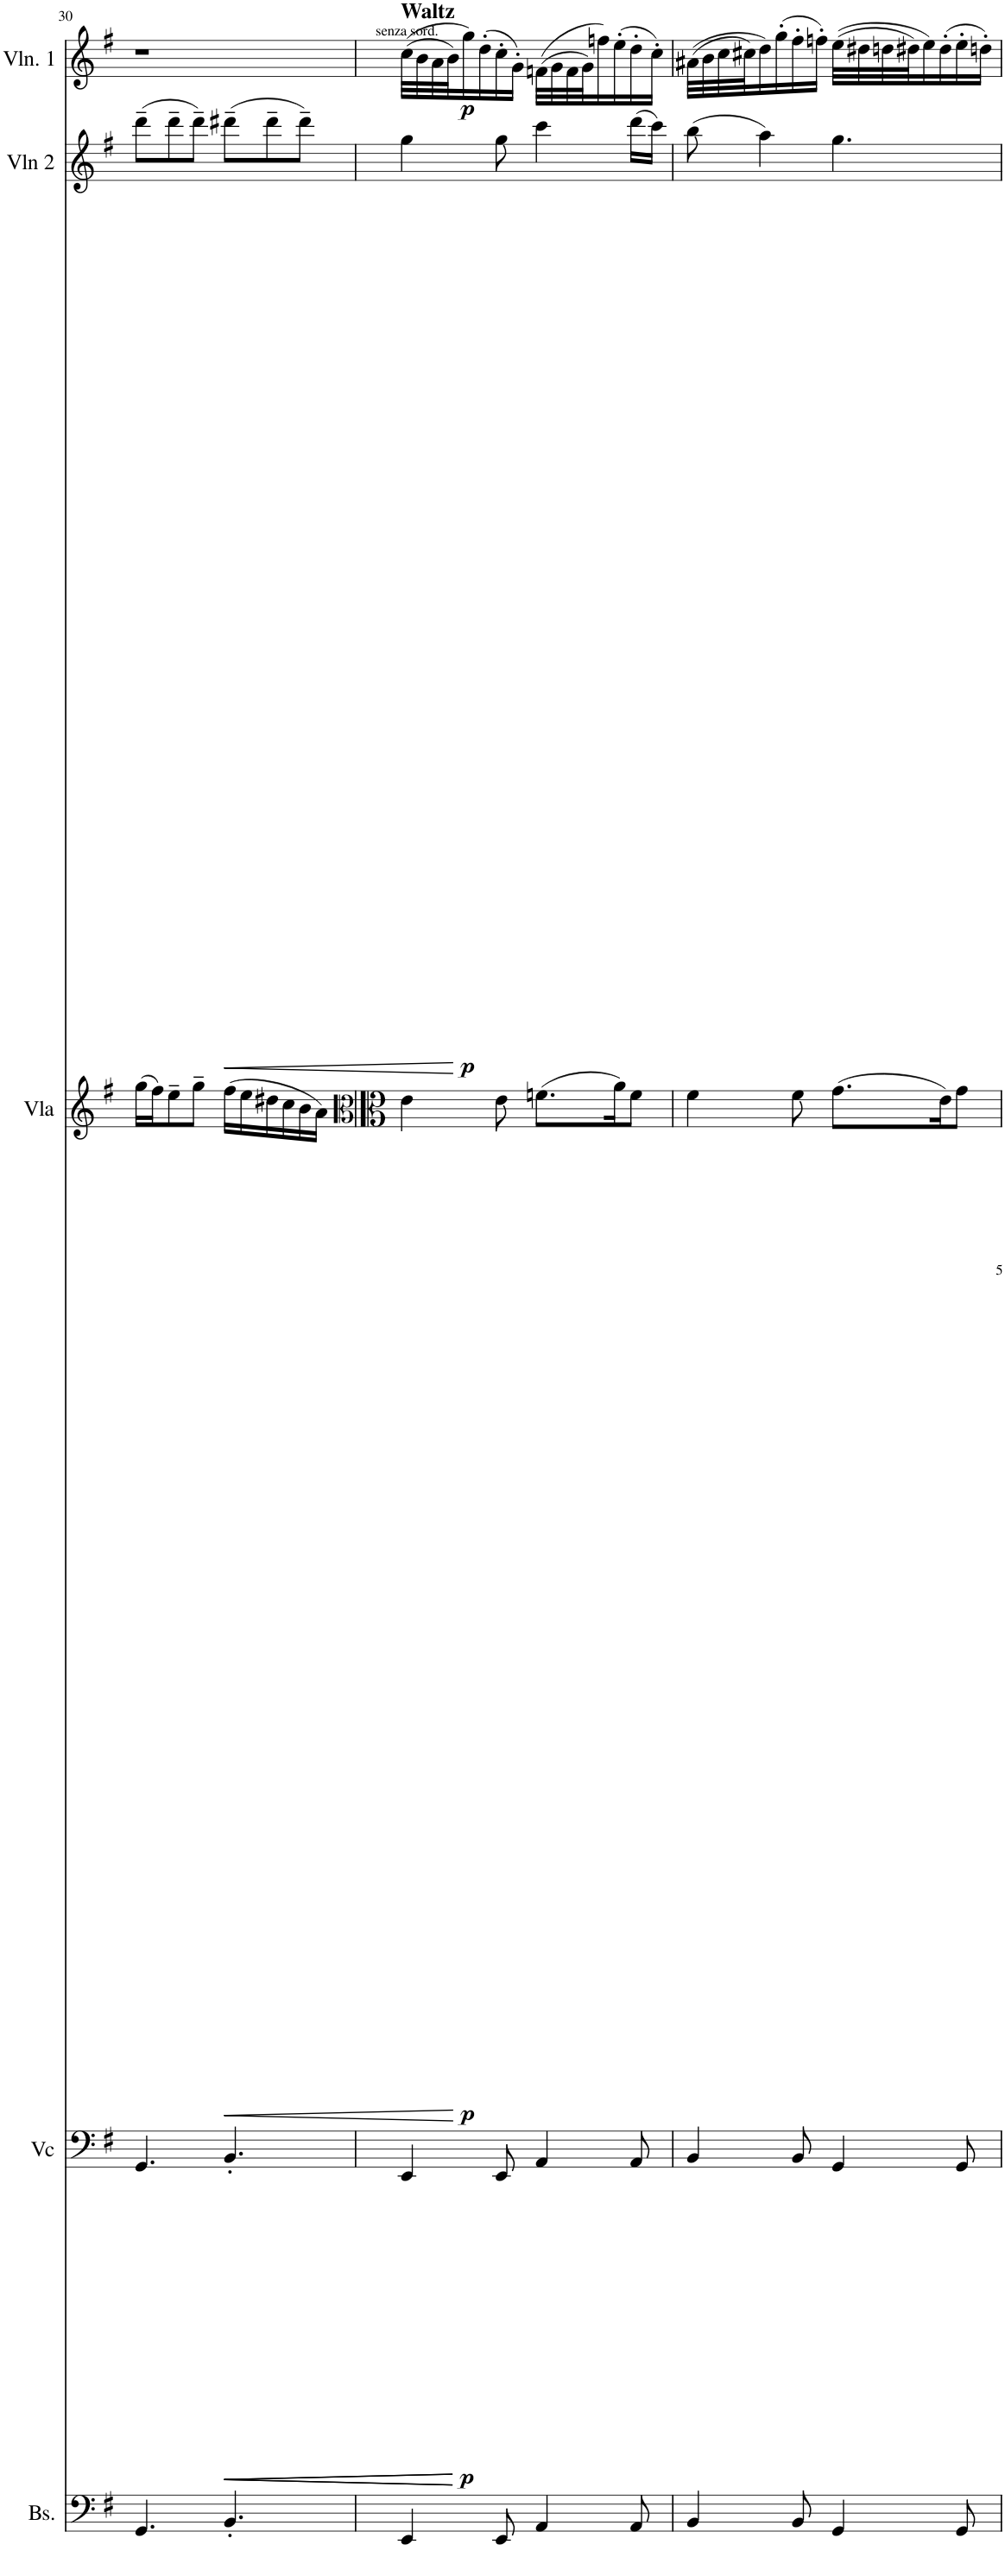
**kern	**dynam	**kern	**dynam	**kern	**dynam	**kern	**dynam	**kern	**dynam
*part5	*part5	*part4	*part4	*part3	*part3	*part2	*part2	*part1	*part1
*staff5	*staff5	*staff4	*staff4	*staff3	*staff3	*staff2	*staff2	*staff1	*staff1
*I"Bass	*	*I"Cello	*	*I"Viola	*	*I"Violin 2	*	*I"Violin 1	*
*I'Bs.	*	*	*	*I'Vla	*	*I'Vln 2	*	*I'Vln. 1	*
!!LO:PB:g=z
*clefF4	*	*clefF4	*	*clefG2	*	*clefG2	*	*clefG2	*
*k[f#]	*	*k[f#]	*	*k[f#]	*	*k[f#]	*	*k[f#]	*
*M6/8	*	*M6/8	*	*M6/8	*	*M6/8	*	*M6/8	*
=30	=30	=30	=30	=30	=30	=30	=30	=30	=30
4.GG/	.	4.GG/	.	(16gg\LL	.	(8ddd~\L	.	2.r	.
.	.	.	.	16ff#\J)	.	.	.	.	.
.	.	.	.	8ee~\	.	8ddd~\	.	.	.
.	.	.	.	8gg~\J	.	8ddd~\J)	.	.	.
!	!LO:HP:b	!	!LO:HP:b	!	!	!	!	!	!
!	!	!	!LO:HP:n=1:b	!	!LO:HP:b	!	!LO:HP:b	!	!
4.BB'/	<	4.BB'/	< <	(16ff#\LL	<	(8ddd#X~\L	<	.	.
.	.	.	.	16ee\	.	.	.	.	.
.	.	.	.	16dd#X\	.	8ddd#~\	.	.	.
.	.	.	.	16cc\	.	.	.	.	.
.	.	.	.	16b\	.	8ddd#~\J)	.	.	.
.	.	.	.	16a\JJ)	.	.	.	.	.
.	[	.	[	.	[	.	[	.	.
=31	=31	=31	=31	=31	=31	=31	=31	=31	=31
*	*	*	*	*clefC3	*	*	*	*	*
!	!	!	!	!	!	!	!	!LO:TX:a:B:t=Waltz	!
!	!LO:DY:b	!	!LO:DY:b	!	!LO:DY:b	!	!LO:DY:b	!	!LO:DY:b
4EE/	p	4EE/	p	4e\	p	4gg\	p	((32cc\LLL	p
.	.	.	.	.	.	.	.	32b\	.
.	.	.	.	.	.	.	.	32a\	.
.	.	.	.	.	.	.	.	32b\J)	.
.	.	.	.	.	.	.	.	16gg\)	.
.	.	.	.	.	.	.	.	(16dd'\	.
8EE/	.	8EE/	[	8e\	.	8gg\	.	16cc'\	.
.	.	.	.	.	.	.	.	16g'\JJ)	.
4AA/	.	4AA/	.	(8.fn\L	.	4ccc\	.	((32fn\LLL	.
.	.	.	.	.	.	.	.	32g\	.
.	.	.	.	.	.	.	.	32f\	.
.	.	.	.	.	.	.	.	32g\J)	.
.	.	.	.	.	.	.	.	16ffn\)	.
.	.	.	.	16a\K)	.	.	.	(16ee'\	.
8AA/	.	8AA/	.	8f\J	.	(16ddd\LL	.	16dd'\	.
.	.	.	.	.	.	16ccc\JJ)	.	16cc'\JJ)	.
=32	=32	=32	=32	=32	=32	=32	=32	=32	=32
4BB/	.	4BB/	.	4f#\	.	(8bb\	.	((32a#X\LLL	.
.	.	.	.	.	.	.	.	32b\	.
.	.	.	.	.	.	.	.	32cc\	.
.	.	.	.	.	.	.	.	32cc#X\J)	.
.	.	.	.	.	.	4aa\)	.	16dd\)	.
.	.	.	.	.	.	.	.	(16gg'\	.
8BB/	.	8BB/	.	8f#\	.	.	.	16ff#'\	.
.	.	.	.	.	.	.	.	16ffn'\JJ)	.
4GG/	.	4GG/	.	(8.g\L	.	4.gg\	.	((32ee\LLL	.
.	.	.	.	.	.	.	.	32dd#X\	.
.	.	.	.	.	.	.	.	32ddn\	.
.	.	.	.	.	.	.	.	32dd#X\J)	.
.	.	.	.	.	.	.	.	16ee\)	.
.	.	.	.	16e\K)	.	.	.	(16dd#'\	.
8GG/	.	8GG/	.	8g\J	.	.	.	16ee'\	.
.	.	.	.	.	.	.	.	16ddn'\JJ)	.
=	=	=	=	=	=	=	=	=	=
*-	*-	*-	*-	*-	*-	*-	*-	*-	*-
